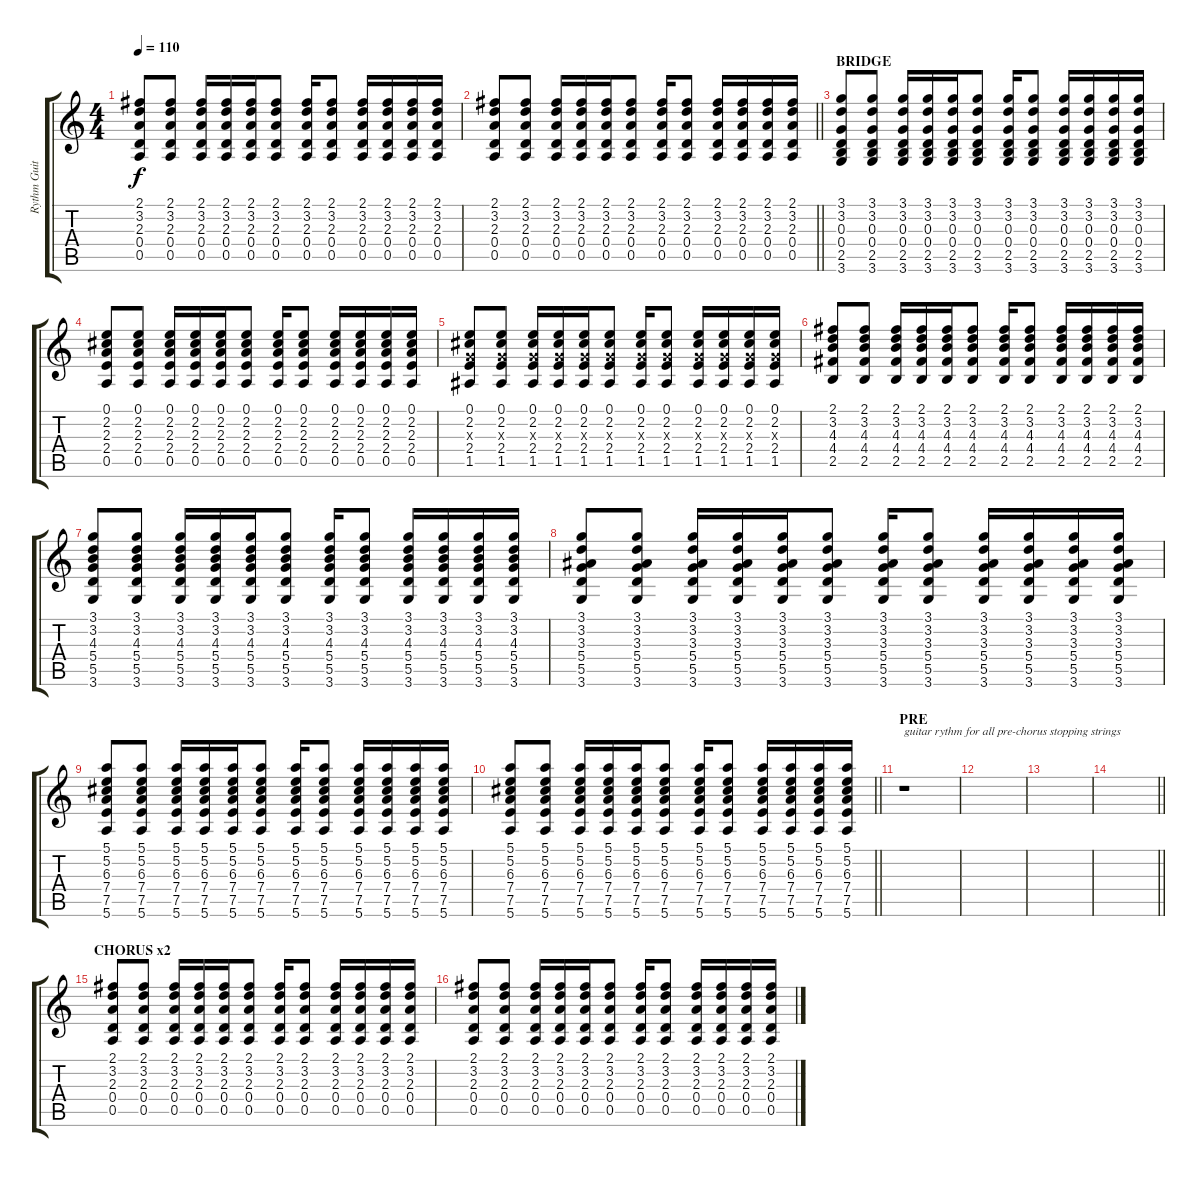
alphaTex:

\track ("Rythm Guitar" "Rythm Guit") {instrument acousticguitarsteel}
\staff {score tabs}
\tuning (E4 B3 G3 D3 A2 E2) {hide}
\ts (4 4)
\tempo 110
\clef g2
\ks c
(2.1 3.2 2.3 0.4 0.5).8{dy f volume 13 instrument acousticguitarsteel} (2.1 3.2 2.3 0.4 0.5).8 (2.1 3.2 2.3 0.4 0.5).16 (2.1 3.2 2.3 0.4 0.5).16 (2.1 3.2 2.3 0.4 0.5).16 (2.1 3.2 2.3 0.4 0.5).8 (2.1 3.2 2.3 0.4 0.5).16 (2.1 3.2 2.3 0.4 0.5).8 (2.1 3.2 2.3 0.4 0.5).16 (2.1 3.2 2.3 0.4 0.5).16 (2.1 3.2 2.3 0.4 0.5).16 (2.1 3.2 2.3 0.4 0.5).16 |
\barLineRight lightlight
(2.1 3.2 2.3 0.4 0.5).8 (2.1 3.2 2.3 0.4 0.5).8 (2.1 3.2 2.3 0.4 0.5).16 (2.1 3.2 2.3 0.4 0.5).16 (2.1 3.2 2.3 0.4 0.5).16 (2.1 3.2 2.3 0.4 0.5).8 (2.1 3.2 2.3 0.4 0.5).16 (2.1 3.2 2.3 0.4 0.5).8 (2.1 3.2 2.3 0.4 0.5).16 (2.1 3.2 2.3 0.4 0.5).16 (2.1 3.2 2.3 0.4 0.5).16 (2.1 3.2 2.3 0.4 0.5).16 |
\section ("" "BRIDGE")
(3.1 3.2 0.3 0.4 2.5 3.6).8 (3.1 3.2 0.3 0.4 2.5 3.6).8 (3.1 3.2 0.3 0.4 2.5 3.6).16 (3.1 3.2 0.3 0.4 2.5 3.6).16 (3.1 3.2 0.3 0.4 2.5 3.6).16 (3.1 3.2 0.3 0.4 2.5 3.6).8 (3.1 3.2 0.3 0.4 2.5 3.6).16 (3.1 3.2 0.3 0.4 2.5 3.6).8 (3.1 3.2 0.3 0.4 2.5 3.6).16 (3.1 3.2 0.3 0.4 2.5 3.6).16 (3.1 3.2 0.3 0.4 2.5 3.6).16 (3.1 3.2 0.3 0.4 2.5 3.6).16 |
(0.1 2.2 2.3 2.4 0.5).8 (0.1 2.2 2.3 2.4 0.5).8 (0.1 2.2 2.3 2.4 0.5).16 (0.1 2.2 2.3 2.4 0.5).16 (0.1 2.2 2.3 2.4 0.5).16 (0.1 2.2 2.3 2.4 0.5).8 (0.1 2.2 2.3 2.4 0.5).16 (0.1 2.2 2.3 2.4 0.5).8 (0.1 2.2 2.3 2.4 0.5).16 (0.1 2.2 2.3 2.4 0.5).16 (0.1 2.2 2.3 2.4 0.5).16 (0.1 2.2 2.3 2.4 0.5).16 |
(0.1 2.2 0.3{x} 2.4 1.5).8 (0.1 2.2 0.3{x} 2.4 1.5).8 (0.1 2.2 0.3{x} 2.4 1.5).16 (0.1 2.2 0.3{x} 2.4 1.5).16 (0.1 2.2 0.3{x} 2.4 1.5).16 (0.1 2.2 0.3{x} 2.4 1.5).8 (0.1 2.2 0.3{x} 2.4 1.5).16 (0.1 2.2 0.3{x} 2.4 1.5).8 (0.1 2.2 0.3{x} 2.4 1.5).16 (0.1 2.2 0.3{x} 2.4 1.5).16 (0.1 2.2 0.3{x} 2.4 1.5).16 (0.1 2.2 0.3{x} 2.4 1.5).16 |
(2.1 3.2 4.3 4.4 2.5).8 (2.1 3.2 4.3 4.4 2.5).8 (2.1 3.2 4.3 4.4 2.5).16 (2.1 3.2 4.3 4.4 2.5).16 (2.1 3.2 4.3 4.4 2.5).16 (2.1 3.2 4.3 4.4 2.5).8 (2.1 3.2 4.3 4.4 2.5).16 (2.1 3.2 4.3 4.4 2.5).8 (2.1 3.2 4.3 4.4 2.5).16 (2.1 3.2 4.3 4.4 2.5).16 (2.1 3.2 4.3 4.4 2.5).16 (2.1 3.2 4.3 4.4 2.5).16 |
(3.1 3.2 4.3 5.4 5.5 3.6).8 (3.1 3.2 4.3 5.4 5.5 3.6).8 (3.1 3.2 4.3 5.4 5.5 3.6).16 (3.1 3.2 4.3 5.4 5.5 3.6).16 (3.1 3.2 4.3 5.4 5.5 3.6).16 (3.1 3.2 4.3 5.4 5.5 3.6).8 (3.1 3.2 4.3 5.4 5.5 3.6).16 (3.1 3.2 4.3 5.4 5.5 3.6).8 (3.1 3.2 4.3 5.4 5.5 3.6).16 (3.1 3.2 4.3 5.4 5.5 3.6).16 (3.1 3.2 4.3 5.4 5.5 3.6).16 (3.1 3.2 4.3 5.4 5.5 3.6).16 |
(3.1 3.2 3.3 5.4 5.5 3.6).8 (3.1 3.2 3.3 5.4 5.5 3.6).8 (3.1 3.2 3.3 5.4 5.5 3.6).16 (3.1 3.2 3.3 5.4 5.5 3.6).16 (3.1 3.2 3.3 5.4 5.5 3.6).16 (3.1 3.2 3.3 5.4 5.5 3.6).8 (3.1 3.2 3.3 5.4 5.5 3.6).16 (3.1 3.2 3.3 5.4 5.5 3.6).8 (3.1 3.2 3.3 5.4 5.5 3.6).16 (3.1 3.2 3.3 5.4 5.5 3.6).16 (3.1 3.2 3.3 5.4 5.5 3.6).16 (3.1 3.2 3.3 5.4 5.5 3.6).16 |
(5.1 5.2 6.3 7.4 7.5 5.6).8 (5.1 5.2 6.3 7.4 7.5 5.6).8 (5.1 5.2 6.3 7.4 7.5 5.6).16 (5.1 5.2 6.3 7.4 7.5 5.6).16 (5.1 5.2 6.3 7.4 7.5 5.6).16 (5.1 5.2 6.3 7.4 7.5 5.6).8 (5.1 5.2 6.3 7.4 7.5 5.6).16 (5.1 5.2 6.3 7.4 7.5 5.6).8 (5.1 5.2 6.3 7.4 7.5 5.6).16 (5.1 5.2 6.3 7.4 7.5 5.6).16 (5.1 5.2 6.3 7.4 7.5 5.6).16 (5.1 5.2 6.3 7.4 7.5 5.6).16 |
\barLineRight lightlight
(5.1 5.2 6.3 7.4 7.5 5.6).8 (5.1 5.2 6.3 7.4 7.5 5.6).8 (5.1 5.2 6.3 7.4 7.5 5.6).16 (5.1 5.2 6.3 7.4 7.5 5.6).16 (5.1 5.2 6.3 7.4 7.5 5.6).16 (5.1 5.2 6.3 7.4 7.5 5.6).8 (5.1 5.2 6.3 7.4 7.5 5.6).16 (5.1 5.2 6.3 7.4 7.5 5.6).8 (5.1 5.2 6.3 7.4 7.5 5.6).16 (5.1 5.2 6.3 7.4 7.5 5.6).16 (5.1 5.2 6.3 7.4 7.5 5.6).16 (5.1 5.2 6.3 7.4 7.5 5.6).16 |
\section ("" "PRE")
r.1{txt "guitar rythm for all pre-chorus stopping strings"} |
|
|
\barLineRight lightlight
|
\section ("" "CHORUS x2")
(2.1 3.2 2.3 0.4 0.5).8{volume 13 instrument acousticguitarsteel} (2.1 3.2 2.3 0.4 0.5).8 (2.1 3.2 2.3 0.4 0.5).16 (2.1 3.2 2.3 0.4 0.5).16 (2.1 3.2 2.3 0.4 0.5).16 (2.1 3.2 2.3 0.4 0.5).8 (2.1 3.2 2.3 0.4 0.5).16 (2.1 3.2 2.3 0.4 0.5).8 (2.1 3.2 2.3 0.4 0.5).16 (2.1 3.2 2.3 0.4 0.5).16 (2.1 3.2 2.3 0.4 0.5).16 (2.1 3.2 2.3 0.4 0.5).16 |
(2.1 3.2 2.3 0.4 0.5).8 (2.1 3.2 2.3 0.4 0.5).8 (2.1 3.2 2.3 0.4 0.5).16 (2.1 3.2 2.3 0.4 0.5).16 (2.1 3.2 2.3 0.4 0.5).16 (2.1 3.2 2.3 0.4 0.5).8 (2.1 3.2 2.3 0.4 0.5).16 (2.1 3.2 2.3 0.4 0.5).8 (2.1 3.2 2.3 0.4 0.5).16 (2.1 3.2 2.3 0.4 0.5).16 (2.1 3.2 2.3 0.4 0.5).16 (2.1 3.2 2.3 0.4 0.5).16
